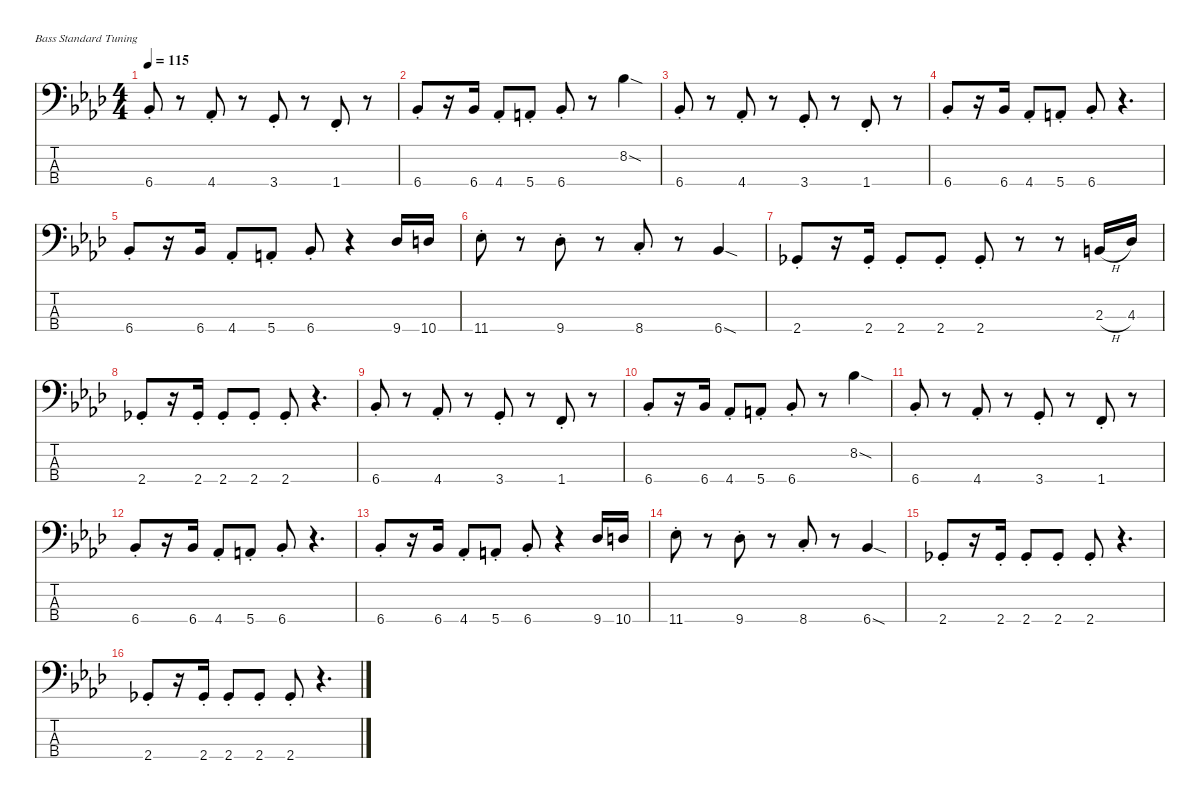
\defaultSystemsLayout 4
\hideDynamics
\bracketExtendMode nobrackets
\singleTrackTrackNamePolicy hidden
\multiTrackTrackNamePolicy hidden
\firstSystemTrackNameMode fullname
\firstSystemTrackNameOrientation horizontal
\otherSystemsTrackNameOrientation horizontal
\track ("Synth Bass" "synth.bs.") {instrument synthbass1}
\staff {score tabs}
\tuning (G2 D2 A1 E1)
\ts (4 4)
\tempo 115
\clef f4
\ks ab
6.4{st acc b}.8{dy f beam Up} r.8{beam Up} 4.4{st acc b}.8{beam Up} r.8{beam Up} 3.4{st acc forcenatural}.8{beam Up} r.8{beam Up} 1.4{st acc forcenatural}.8{beam Up} r.8{beam Up} |
6.4{st acc b}.8{beam Up} r.16{beam Up} 6.4{acc b}.16{beam Up} 4.4{st acc b}.8{beam Up} 5.4{st acc forcenatural}.8{beam Up} 6.4{st acc b}.8{beam Up} r.8{beam Up} 8.2{sod acc b}.4{beam Down} |
6.4{st acc b}.8{beam Up} r.8{beam Up} 4.4{st acc b}.8{beam Up} r.8{beam Up} 3.4{st acc forcenatural}.8{beam Up} r.8{beam Up} 1.4{st acc forcenatural}.8{beam Up} r.8{beam Up} |
6.4{st acc b}.8{beam Up} r.16{beam Up} 6.4{acc b}.16{beam Up} 4.4{st acc b}.8{beam Up} 5.4{st acc forcenatural}.8{beam Up} 6.4{st acc b}.8{beam Up} r.4{d beam Up} |
6.4{st acc b}.8{beam Up} r.16{beam Up} 6.4{acc b}.16{beam Up} 4.4{st acc b}.8{beam Up} 5.4{st acc forcenatural}.8{beam Up} 6.4{st acc b}.8{beam Up} r.4{beam Up} 9.4{acc b}.16{beam Up} 10.4{acc forcenatural}.16{beam Up} |
11.4{st acc b}.8{beam Down} r.8{beam Down} 9.4{st acc b}.8{beam Down} r.8{beam Down} 8.4{st acc forcenatural}.8{beam Up} r.8{beam Up} 6.4{sod acc b}.4{beam Up} |
2.4{st acc b}.8{beam Up} r.16{beam Up} 2.4{st acc b}.16{beam Up} 2.4{st acc b}.8{beam Up} 2.4{st acc b}.8{beam Up} 2.4{st acc b}.8{beam Up} r.8{beam Up} r.8{beam Up} 2.3{h acc forcenatural}.16{beam Up} 4.3{acc b}.16{beam Up} |
2.4{st acc b}.8{beam Up} r.16{beam Up} 2.4{st acc b}.16{beam Up} 2.4{st acc b}.8{beam Up} 2.4{st acc b}.8{beam Up} 2.4{st acc b}.8{beam Up} r.4{d beam Up} |
6.4{st acc b}.8{beam Up} r.8{beam Up} 4.4{st acc b}.8{beam Up} r.8{beam Up} 3.4{st acc forcenatural}.8{beam Up} r.8{beam Up} 1.4{st acc forcenatural}.8{beam Up} r.8{beam Up} |
6.4{st acc b}.8{beam Up} r.16{beam Up} 6.4{acc b}.16{beam Up} 4.4{st acc b}.8{beam Up} 5.4{st acc forcenatural}.8{beam Up} 6.4{st acc b}.8{beam Up} r.8{beam Up} 8.2{sod acc b}.4{beam Down} |
6.4{st acc b}.8{beam Up} r.8{beam Up} 4.4{st acc b}.8{beam Up} r.8{beam Up} 3.4{st acc forcenatural}.8{beam Up} r.8{beam Up} 1.4{st acc forcenatural}.8{beam Up} r.8{beam Up} |
6.4{st acc b}.8{beam Up} r.16{beam Up} 6.4{acc b}.16{beam Up} 4.4{st acc b}.8{beam Up} 5.4{st acc forcenatural}.8{beam Up} 6.4{st acc b}.8{beam Up} r.4{d beam Up} |
6.4{st acc b}.8{beam Up} r.16{beam Up} 6.4{acc b}.16{beam Up} 4.4{st acc b}.8{beam Up} 5.4{st acc forcenatural}.8{beam Up} 6.4{st acc b}.8{beam Up} r.4{beam Up} 9.4{acc b}.16{beam Up} 10.4{acc forcenatural}.16{beam Up} |
11.4{st acc b}.8{beam Down} r.8{beam Down} 9.4{st acc b}.8{beam Down} r.8{beam Down} 8.4{st acc forcenatural}.8{beam Up} r.8{beam Up} 6.4{sod acc b}.4{beam Up} |
2.4{st acc b}.8{beam Up} r.16{beam Up} 2.4{st acc b}.16{beam Up} 2.4{st acc b}.8{beam Up} 2.4{st acc b}.8{beam Up} 2.4{st acc b}.8{beam Up} r.4{d beam Up} |
2.4{st acc b}.8{beam Up} r.16{beam Up} 2.4{st acc b}.16{beam Up} 2.4{st acc b}.8{beam Up} 2.4{st acc b}.8{beam Up} 2.4{st acc b}.8{beam Up} r.4{d beam Up}
